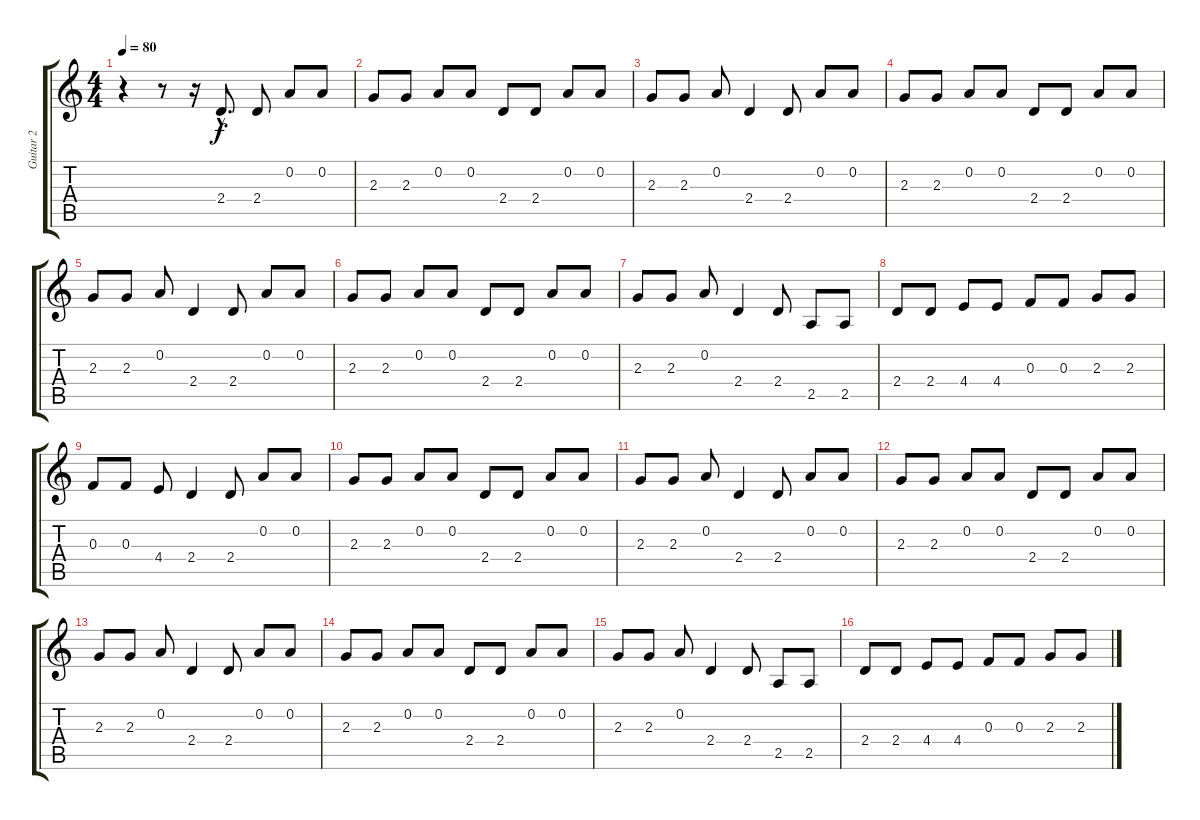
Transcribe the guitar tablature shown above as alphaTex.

\track ("Guitar 2" "Guitar 2") {instrument distortionguitar}
\staff {score tabs}
\tuning (D4 A3 F3 C3 G2 D2) {hide}
\ts (4 4)
\tempo 80
\clef g2
\ks c
r.4{dy f} r.8 r.16 2.4{hac}.8{d} 2.4.8 0.2.8 0.2.8 |
2.3.8 2.3.8 0.2.8 0.2.8 2.4.8 2.4.8 0.2.8 0.2.8 |
2.3.8 2.3.8 0.2.8 2.4.4 2.4.8 0.2.8 0.2.8 |
2.3.8 2.3.8 0.2.8 0.2.8 2.4.8 2.4.8 0.2.8 0.2.8 |
2.3.8 2.3.8 0.2.8 2.4.4 2.4.8 0.2.8 0.2.8 |
2.3.8 2.3.8 0.2.8 0.2.8 2.4.8 2.4.8 0.2.8 0.2.8 |
2.3.8 2.3.8 0.2.8 2.4.4 2.4.8 2.5.8 2.5.8 |
2.4.8 2.4.8 4.4.8 4.4.8 0.3.8 0.3.8 2.3.8 2.3.8 |
0.3.8 0.3.8 4.4.8 2.4.4 2.4.8 0.2.8 0.2.8 |
2.3.8 2.3.8 0.2.8 0.2.8 2.4.8 2.4.8 0.2.8 0.2.8 |
2.3.8 2.3.8 0.2.8 2.4.4 2.4.8 0.2.8 0.2.8 |
2.3.8 2.3.8 0.2.8 0.2.8 2.4.8 2.4.8 0.2.8 0.2.8 |
2.3.8 2.3.8 0.2.8 2.4.4 2.4.8 0.2.8 0.2.8 |
2.3.8 2.3.8 0.2.8 0.2.8 2.4.8 2.4.8 0.2.8 0.2.8 |
2.3.8 2.3.8 0.2.8 2.4.4 2.4.8 2.5.8 2.5.8 |
2.4.8 2.4.8 4.4.8 4.4.8 0.3.8 0.3.8 2.3.8 2.3.8
